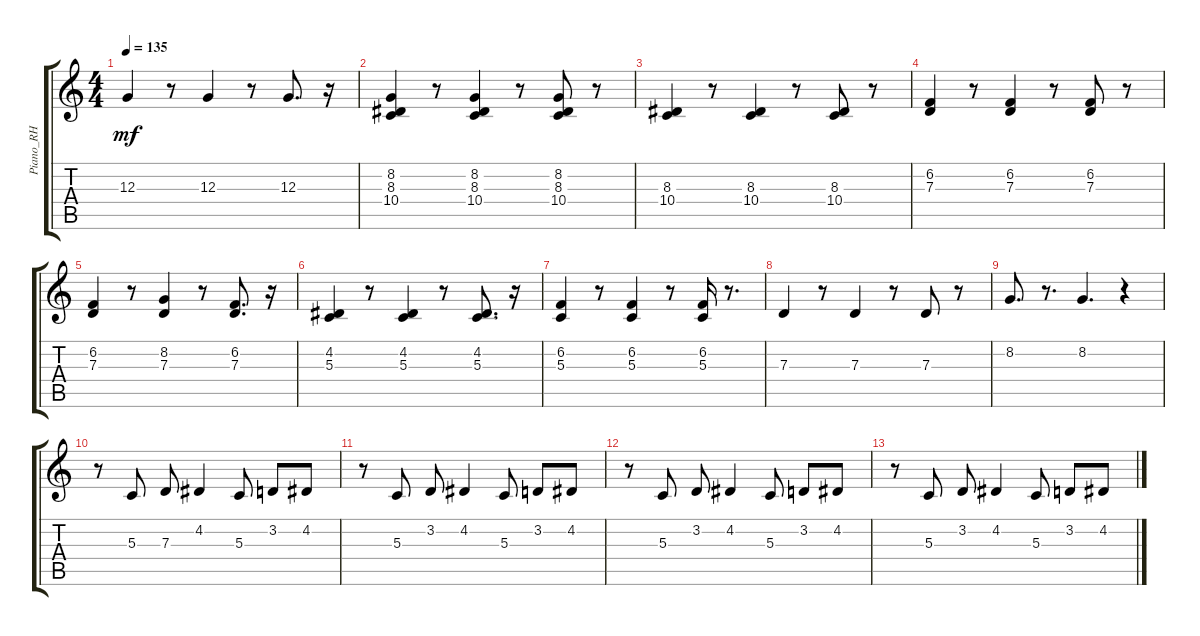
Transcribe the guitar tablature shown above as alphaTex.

\track ("Piano_RH" "Piano_RH") {instrument acousticgrandpiano}
\staff {score tabs}
\tuning (E4 B3 G3 D3 A2 E2) {hide}
\ts (4 4)
\tempo 135
\clef g2
\ks c
12.3.4{dy mf} r.8 12.3.4 r.8 12.3.8{d} r.16 |
(8.2 8.3 10.4).4 r.8 (8.2 8.3 10.4).4 r.8 (8.2 8.3 10.4).8 r.8 |
(8.3 10.4).4 r.8 (8.3 10.4).4 r.8 (8.3 10.4).8 r.8 |
(6.2 7.3).4 r.8 (6.2 7.3).4 r.8 (6.2 7.3).8 r.8 |
(6.2 7.3).4 r.8 (8.2 7.3).4 r.8 (6.2 7.3).8{d} r.16 |
(4.2 5.3).4 r.8 (4.2 5.3).4 r.8 (4.2 5.3).8{d} r.16 |
(6.2 5.3).4 r.8 (6.2 5.3).4 r.8 (6.2 5.3).16 r.8{d} |
7.3.4 r.8 7.3.4 r.8 7.3.8 r.8 |
8.2.8{d} r.8{d} 8.2.4{d} r.4 |
r.8 5.3.8 7.3.8 4.2.4 5.3.8 3.2.8 4.2.8 |
r.8 5.3.8 3.2.8 4.2.4 5.3.8 3.2.8 4.2.8 |
r.8 5.3.8 3.2.8 4.2.4 5.3.8 3.2.8 4.2.8 |
r.8 5.3.8 3.2.8 4.2.4 5.3.8 3.2.8 4.2.8
